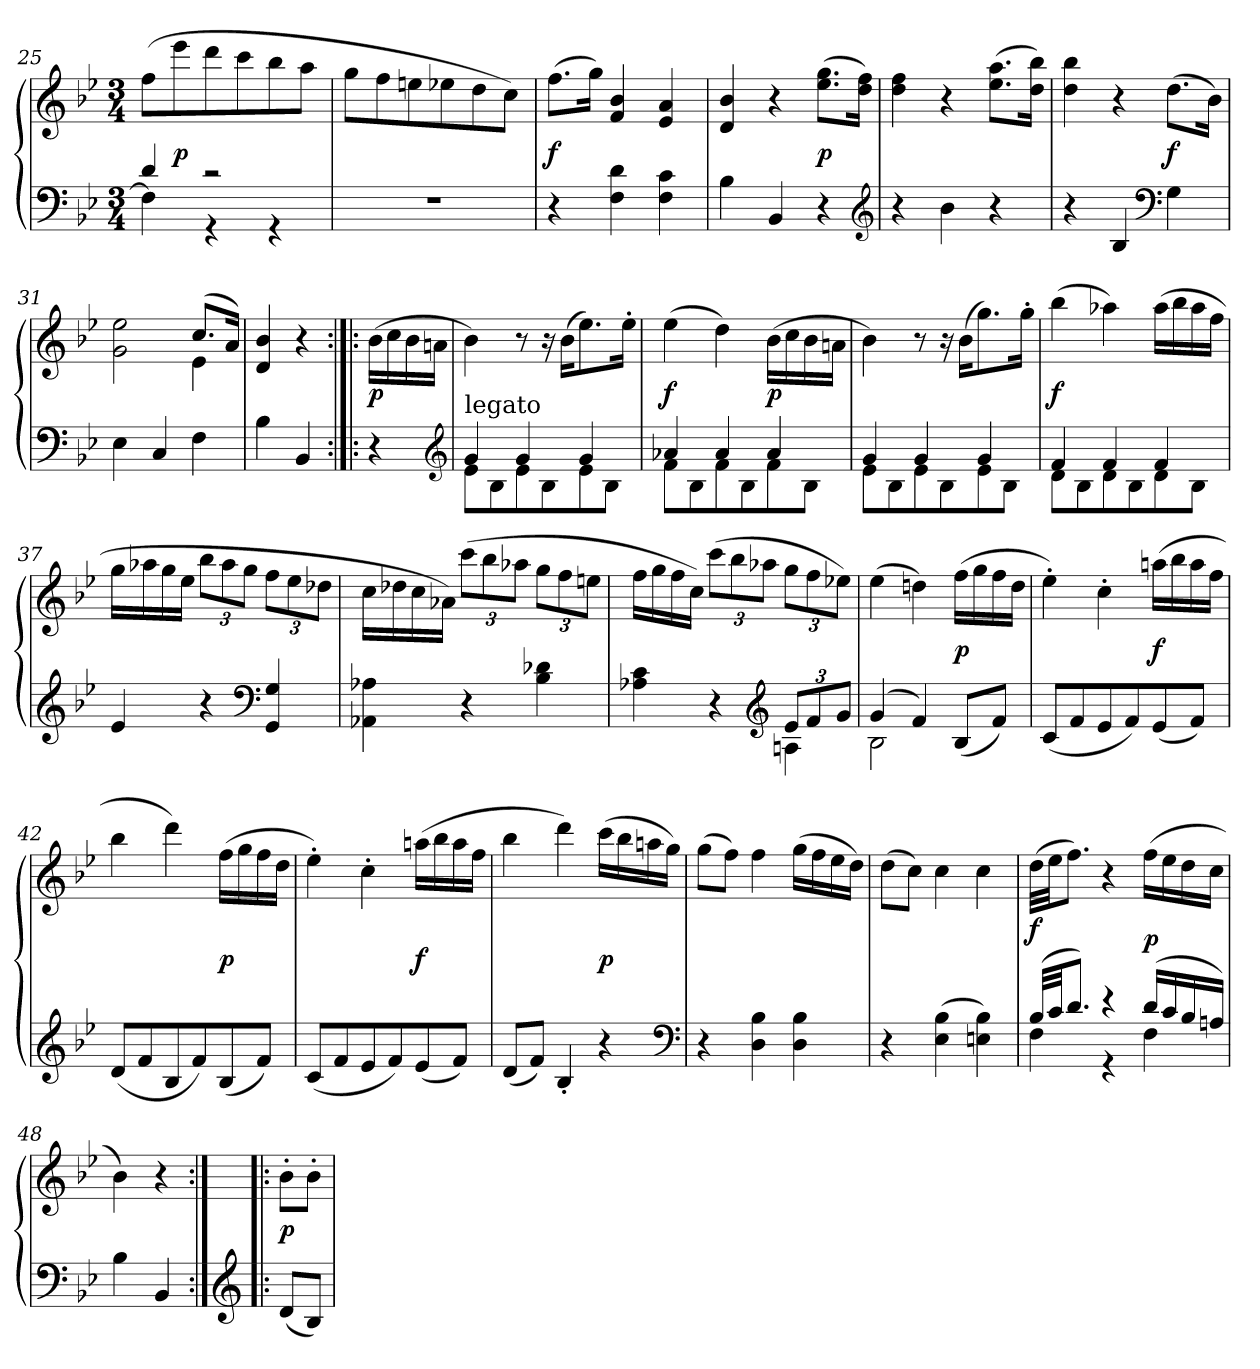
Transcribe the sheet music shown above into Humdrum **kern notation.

**kern	**kern	**dynam
*part1	*part1	*part1
*staff2	*staff1	*staff1/2
*clefF4	*clefG2	*
*k[b-e-]	*k[b-e-]	*
*M3/4	*M3/4	*
=25	=25	=25
*^	*	*
4d	4F]	(8ffL	.
.	.	8eee-	p
2r	4r	8ddd	.
.	.	8ccc	.
.	4r	8bb-	.
.	.	8aaJ	.
*v	*v	*	*
=26	=26	=26
2.r	8ggL	.
.	8ff	.
.	8een	.
.	8ee-X	.
.	8dd	.
.	8ccJ)	.
=27	=27	=27
4r	(8.ffL	f
.	16ggJk)	.
4F 4d	4f 4b-	.
4F 4c	4e- 4a	.
=28	=28	=28
4B-	4d 4b-	.
4BB-	4r	.
4r	(8.ee- 8.ggL	p
.	16dd 16ffJk)	.
*clefG2	*	*
=29	=29	=29
4r	4dd 4ff	.
4b-	4r	.
4r	(8.ee- 8.aaL	.
.	16dd 16bb-Jk)	.
=30	=30	=30
4r	4dd 4bb-	.
4B-	4r	.
*clefF4	*	*
4G	(8.ddL	f
.	16b-Jk)	.
=31	=31	=31
*	*^	*
4E-	2ryy	2g 2ee-	.
4C	.	.	.
4F	(8.ccL	4e-	.
.	16aJk)	.	.
*	*v	*v	*
=32	=32	=32
4B-	4d 4b-	.
4BB-	4r	.
=:|!|:	=:|!|:	=:|!|:
4r	(16b-LL	p
.	16cc	.
.	16b-	.
.	16anJJ	.
*clefG2	*	*
=33	=33	=33
*^	*	*
!LO:TX:t=legato	!	!	!
4g	8e-L	4b-)	.
.	8B-	.	.
4g	8e-	8r	.
.	8B-	16r	.
.	.	(16b-KL	.
4g	8e-	8.ee-)	.
.	8B-J	.	.
.	.	16ee-'Jk	.
=34	=34	=34	=34
4a-	8fL	(4ee-	f
.	8B-	.	.
4a-	8f	4dd)	.
.	8B-	.	.
4a-	8f	(16b-LL	p
.	.	16cc	.
.	8B-J	16b-	.
.	.	16anJJ	.
=35	=35	=35	=35
4g	8e-L	4b-)	.
.	8B-	.	.
4g	8e-	8r	.
.	8B-	16r	.
.	.	(16b-KL	.
4g	8e-	8.gg)	.
.	8B-J	.	.
.	.	16gg'Jk	.
=36	=36	=36	=36
4f	8dL	(4bb-	f
.	8B-	.	.
4f	8d	4aa-)	.
.	8B-	.	.
4f	8d	(16aa-LL	.
.	.	16bb-	.
.	8B-J	16aa-	.
.	.	16ffJJ	.
*v	*v	*	*
=37	=37	=37
4e-	16ggLL	.
.	16aa-	.
.	16gg	.
.	16ee-JJ	.
4r	12bb-L	.
.	12aa-	.
.	12ggJ	.
*clefF4	*	*
4GG 4G	12ffL	.
.	12ee-	.
.	12dd-XJ	.
=38	=38	=38
4AA- 4A-	16ccLL	.
.	16dd-X	.
.	16cc	.
.	16a-JJ)	.
4r	(12cccL	.
.	12bb-	.
.	12aa-J	.
4B- 4d-X	12ggL	.
.	12ff	.
.	12eenJ	.
=39	=39	=39
*^	*	*
4A- 4c	2ryy	16ffLL	.
.	.	16gg	.
.	.	16ff	.
.	.	16ccJJ)	.
4r	.	(12cccL	.
.	.	12bb-	.
.	.	12aa-J	.
*clefG2	*	*	*
12e-L	4An	12ggL	.
12f	.	12ff	.
12gJ	.	12ee-XJ)	.
=40	=40	=40	=40
(4g	2B-	(4ee-	.
4f)	.	4ddn)	.
(8B-L	4ryy	(16ffLL	p
.	.	16gg	.
8fJ)	.	16ff	.
.	.	16ddJJ	.
*v	*v	*	*
=41	=41	=41
(8cL	4ee-')	.
8f	.	.
8e-	4cc'	.
8f)	.	.
(8e-	(16aanLL	f
.	16bb-	.
8fJ)	16aa	.
.	16ffJJ	.
=42	=42	=42
(8dL	4bb-	.
8f	.	.
8B-	4ddd)	.
8f)	.	.
(8B-	(16ffLL	p
.	16gg	.
8fJ)	16ff	.
.	16ddJJ	.
=43	=43	=43
(8cL	4ee-')	.
8f	.	.
8e-	4cc'	.
8f)	.	.
(8e-	(16aanLL	f
.	16bb-	.
8fJ)	16aa	.
.	16ffJJ	.
=44	=44	=44
(8dL	4bb-	.
8fJ)	.	.
4B-'	4ddd)	.
4r	(16cccLL	p
.	16bb-	.
.	16aan	.
.	16ggJJ)	.
*clefF4	*	*
=45	=45	=45
4r	(8ggL	.
.	8ffJ)	.
4D 4B-	4ff	.
4D 4B-	(16ggLL	.
.	16ff	.
.	16ee-	.
.	16ddJJ)	.
=46	=46	=46
4r	(8ddL	.
.	8ccJ)	.
(<4E- 4B-	4cc	.
4En 4B-)	4cc	.
=47	=47	=47
*^	*	*
(32B-LLL	4F	(32ddLLL	f
32cJJ	.	32ee-JJ	.
8.dJ)	.	8.ffJ)	.
4r	4r	4r	.
(16dLL	4F	(16ffLL	p
16c	.	16ee-	.
16B-	.	16dd	.
16AnJJ)	.	16ccJJ	.
*v	*v	*	*
=48	=48	=48
4B-	4b-)	.
4BB-	4r	.
=:|!|:	=:|!|:	=:|!|:
*clefG2	*	*
(8dL	8b-'L	p
8B-J)	8b-'J	.
=	=	=
*-	*-	*-
